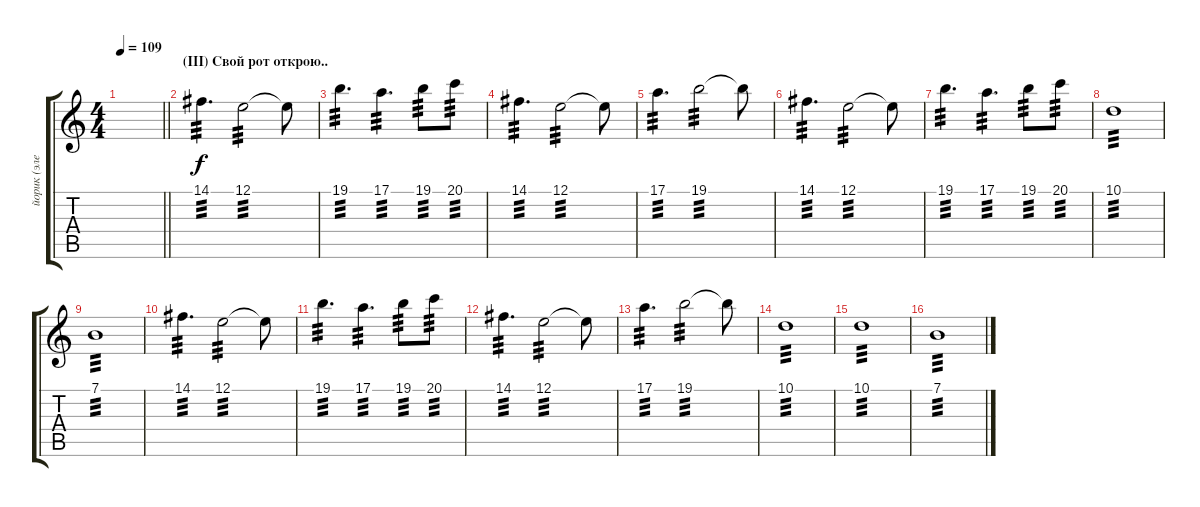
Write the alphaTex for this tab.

\track ("йорик (электроника)" "йорик (эле") {instrument pad5bowed}
\staff {score tabs}
\tuning (E4 B3 G3 D3 A2 E2) {hide}
\ts (4 4)
\tempo 109
\clef g2
\barLineRight lightlight
\ks c
|
\section ("" "(III) Свой рот открою..")
14.1.4{d tp 3 volume 8 instrument fx1rain} 12.1.2{tp 3} 12.1{t}.8 |
19.1.4{d tp 3} 17.1.4{d tp 3} 19.1.8{tp 3} 20.1.8{tp 3} |
14.1.4{d tp 3} 12.1.2{tp 3} 12.1{t}.8 |
17.1.4{d tp 3} 19.1.2{tp 3} 19.1{t}.8 |
14.1.4{d tp 3} 12.1.2{tp 3} 12.1{t}.8 |
19.1.4{d tp 3} 17.1.4{d tp 3} 19.1.8{tp 3} 20.1.8{tp 3} |
10.1.1{tp 3} |
7.1.1{tp 3} |
14.1.4{d tp 3} 12.1.2{tp 3} 12.1{t}.8 |
19.1.4{d tp 3} 17.1.4{d tp 3} 19.1.8{tp 3} 20.1.8{tp 3} |
14.1.4{d tp 3} 12.1.2{tp 3} 12.1{t}.8 |
17.1.4{d tp 3} 19.1.2{tp 3} 19.1{t}.8 |
10.1.1{tp 3} |
10.1.1{tp 3} |
7.1.1{tp 3}
